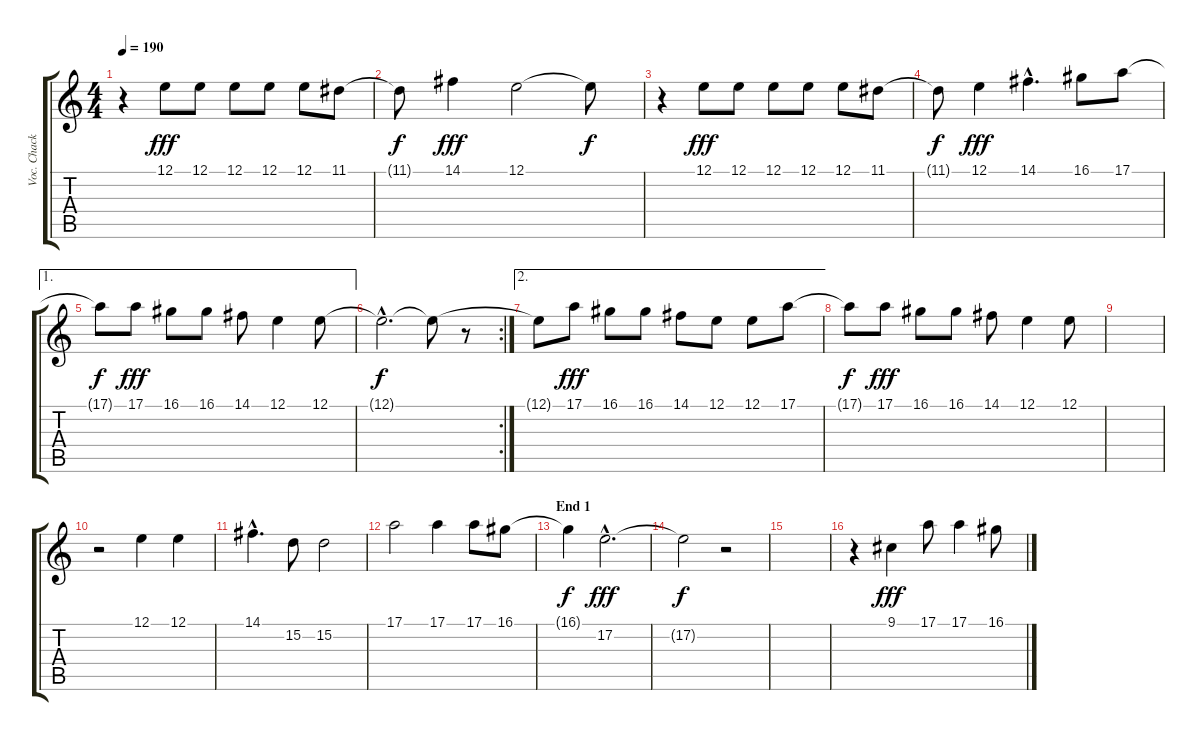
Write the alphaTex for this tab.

\track ("Voc. Chack" "Voc. Chack") {instrument sopranosax}
\staff {score tabs}
\tuning (E4 B3 G3 D3 A2 E2) {hide}
\ts (4 4)
\tempo 190
\clef g2
\ks c
r.4{dy f} 12.1.8{dy fff} 12.1.8 12.1.8 12.1.8 12.1.8 11.1.8 |
11.1{t}.8{dy f} 14.1.4{dy fff} 12.1.2 12.1{t}.8{dy f} |
r.4 12.1.8{dy fff} 12.1.8 12.1.8 12.1.8 12.1.8 11.1.8 |
11.1{t}.8{dy f} 12.1.4{dy fff} 14.1{hac}.4{d} 16.1.8 17.1.8 |
\ae 1
17.1{t}.8{dy f} 17.1.8{dy fff} 16.1.8 16.1.8 14.1.8 12.1.4 12.1.8 |
\rc 2
12.1{hac t}.2{d dy f} 12.1{t}.8 r.8 |
\ae 2
12.1{t}.8 17.1.8{dy fff} 16.1.8 16.1.8 14.1.8 12.1.8 12.1.8 17.1.8 |
17.1{t}.8{dy f} 17.1.8{dy fff} 16.1.8 16.1.8 14.1.8 12.1.4 12.1.8 |
|
r.2 12.1.4 12.1.4 |
14.1{hac}.4{d} 15.2.8 15.2.2 |
17.1.2 17.1.4 17.1.8 16.1.8 |
\section ("" "End 1")
16.1{t}.4{dy f} 17.2{hac}.2{d dy fff} |
17.2{t}.2{dy f} r.2 |
|
r.4 9.1.4{dy fff} 17.1.8 17.1.4 16.1.8
